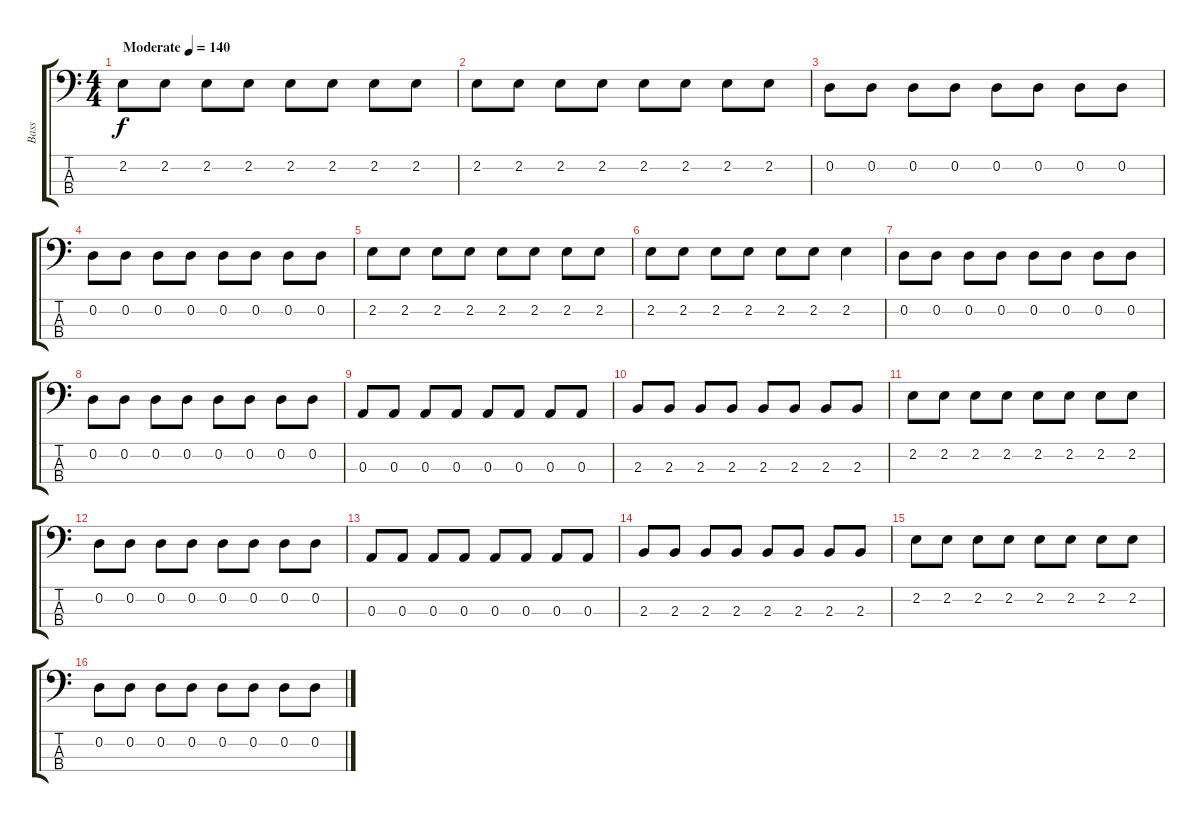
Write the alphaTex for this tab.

\track ("Bass" "Bass") {instrument electricbasspick}
\staff {score tabs}
\tuning (G2 D2 A1 E1) {hide}
\ts (4 4)
\tempo (140 "Moderate")
\clef f4
\ks c
2.2.8{dy f instrument electricbasspick} 2.2.8 2.2.8 2.2.8 2.2.8 2.2.8 2.2.8 2.2.8 |
2.2.8 2.2.8 2.2.8 2.2.8 2.2.8 2.2.8 2.2.8 2.2.8 |
0.2.8 0.2.8 0.2.8 0.2.8 0.2.8 0.2.8 0.2.8 0.2.8 |
0.2.8 0.2.8 0.2.8 0.2.8 0.2.8 0.2.8 0.2.8 0.2.8 |
2.2.8 2.2.8 2.2.8 2.2.8 2.2.8 2.2.8 2.2.8 2.2.8 |
2.2.8 2.2.8 2.2.8 2.2.8 2.2.8 2.2.8 2.2.4 |
0.2.8 0.2.8 0.2.8 0.2.8 0.2.8 0.2.8 0.2.8 0.2.8 |
0.2.8 0.2.8 0.2.8 0.2.8 0.2.8 0.2.8 0.2.8 0.2.8 |
0.3.8 0.3.8 0.3.8 0.3.8 0.3.8 0.3.8 0.3.8 0.3.8 |
2.3.8 2.3.8 2.3.8 2.3.8 2.3.8 2.3.8 2.3.8 2.3.8 |
2.2.8 2.2.8 2.2.8 2.2.8 2.2.8 2.2.8 2.2.8 2.2.8 |
0.2.8 0.2.8 0.2.8 0.2.8 0.2.8 0.2.8 0.2.8 0.2.8 |
0.3.8 0.3.8 0.3.8 0.3.8 0.3.8 0.3.8 0.3.8 0.3.8 |
2.3.8 2.3.8 2.3.8 2.3.8 2.3.8 2.3.8 2.3.8 2.3.8 |
2.2.8 2.2.8 2.2.8 2.2.8 2.2.8 2.2.8 2.2.8 2.2.8 |
0.2.8 0.2.8 0.2.8 0.2.8 0.2.8 0.2.8 0.2.8 0.2.8
